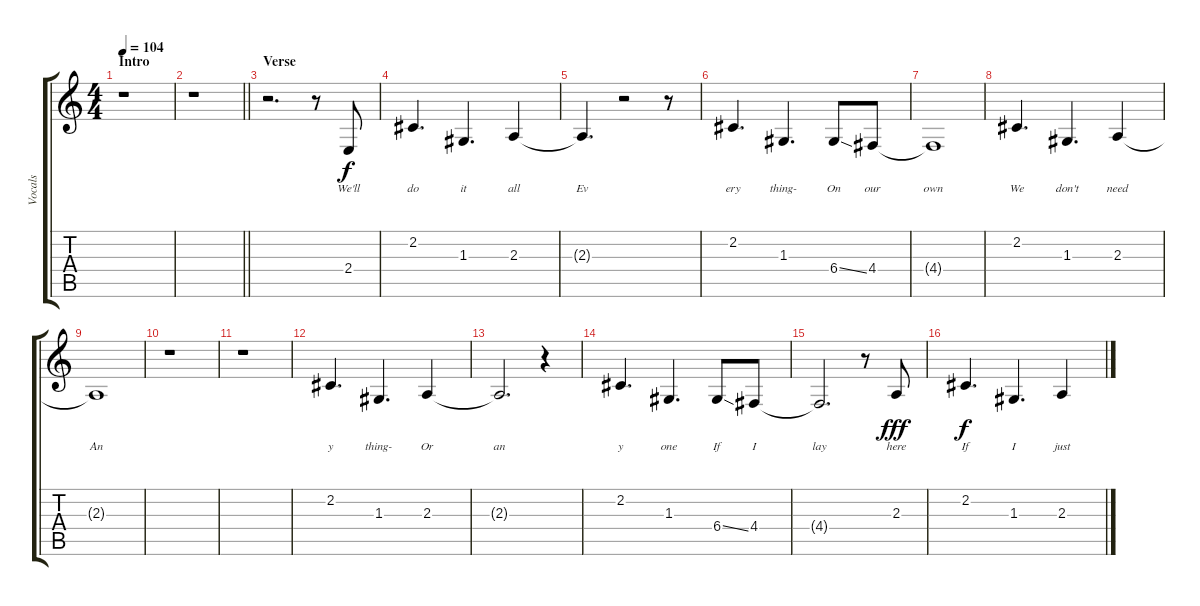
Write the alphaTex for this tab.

\track ("Vocals" "Vocals") {instrument altosax}
\staff {score tabs}
\tuning (E4 B3 G3 D3 A2 E2) {hide}
\ts (4 4)
\section ("" "Intro")
\tempo 104
\clef g2
\ks c
r.1{dy f instrument altosax} |
\barLineRight lightlight
r.1 |
\section ("" "Verse")
r.2{d} r.8 2.4.8{lyrics (0 "We'll") lyrics (1 "") lyrics (2 "") lyrics (3 "") lyrics (4 "")} |
2.2.4{d lyrics (0 "do") lyrics (1 "") lyrics (2 "") lyrics (3 "") lyrics (4 "")} 1.3.4{d lyrics (0 "it") lyrics (1 "") lyrics (2 "") lyrics (3 "") lyrics (4 "")} 2.3.4{lyrics (0 "all") lyrics (1 "") lyrics (2 "") lyrics (3 "") lyrics (4 "")} |
2.3{t}.4{d lyrics (0 "Ev") lyrics (1 "") lyrics (2 "") lyrics (3 "") lyrics (4 "")} r.2 r.8 |
2.2.4{d lyrics (0 "ery") lyrics (1 "") lyrics (2 "") lyrics (3 "") lyrics (4 "")} 1.3.4{d lyrics (0 "thing-") lyrics (1 "") lyrics (2 "") lyrics (3 "") lyrics (4 "")} 6.4{ss}.8{lyrics (0 "On") lyrics (1 "") lyrics (2 "") lyrics (3 "") lyrics (4 "")} 4.4.8{lyrics (0 "our") lyrics (1 "") lyrics (2 "") lyrics (3 "") lyrics (4 "")} |
4.4{t}.1{lyrics (0 "own") lyrics (1 "") lyrics (2 "") lyrics (3 "") lyrics (4 "")} |
2.2.4{d lyrics (0 "We") lyrics (1 "") lyrics (2 "") lyrics (3 "") lyrics (4 "")} 1.3.4{d lyrics (0 "don't") lyrics (1 "") lyrics (2 "") lyrics (3 "") lyrics (4 "")} 2.3.4{lyrics (0 "need") lyrics (1 "") lyrics (2 "") lyrics (3 "") lyrics (4 "")} |
2.3{t}.1{lyrics (0 "An") lyrics (1 "") lyrics (2 "") lyrics (3 "") lyrics (4 "")} |
r.1 |
r.1 |
2.2.4{d lyrics (0 "y") lyrics (1 "") lyrics (2 "") lyrics (3 "") lyrics (4 "")} 1.3.4{d lyrics (0 "thing-") lyrics (1 "") lyrics (2 "") lyrics (3 "") lyrics (4 "")} 2.3.4{lyrics (0 "Or") lyrics (1 "") lyrics (2 "") lyrics (3 "") lyrics (4 "")} |
2.3{t}.2{d lyrics (0 "an") lyrics (1 "") lyrics (2 "") lyrics (3 "") lyrics (4 "")} r.4 |
2.2.4{d lyrics (0 "y") lyrics (1 "") lyrics (2 "") lyrics (3 "") lyrics (4 "")} 1.3.4{d lyrics (0 "one") lyrics (1 "") lyrics (2 "") lyrics (3 "") lyrics (4 "")} 6.4{ss}.8{lyrics (0 "If") lyrics (1 "") lyrics (2 "") lyrics (3 "") lyrics (4 "")} 4.4.8{lyrics (0 "I") lyrics (1 "") lyrics (2 "") lyrics (3 "") lyrics (4 "")} |
4.4{t}.2{d lyrics (0 "lay") lyrics (1 "") lyrics (2 "") lyrics (3 "") lyrics (4 "")} r.8 2.3.8{lyrics (0 "here") lyrics (1 "") lyrics (2 "") lyrics (3 "") lyrics (4 "") dy fff} |
2.2.4{d lyrics (0 "If") lyrics (1 "") lyrics (2 "") lyrics (3 "") lyrics (4 "") dy f} 1.3.4{d lyrics (0 "I") lyrics (1 "") lyrics (2 "") lyrics (3 "") lyrics (4 "")} 2.3.4{lyrics (0 "just") lyrics (1 "") lyrics (2 "") lyrics (3 "") lyrics (4 "")}
